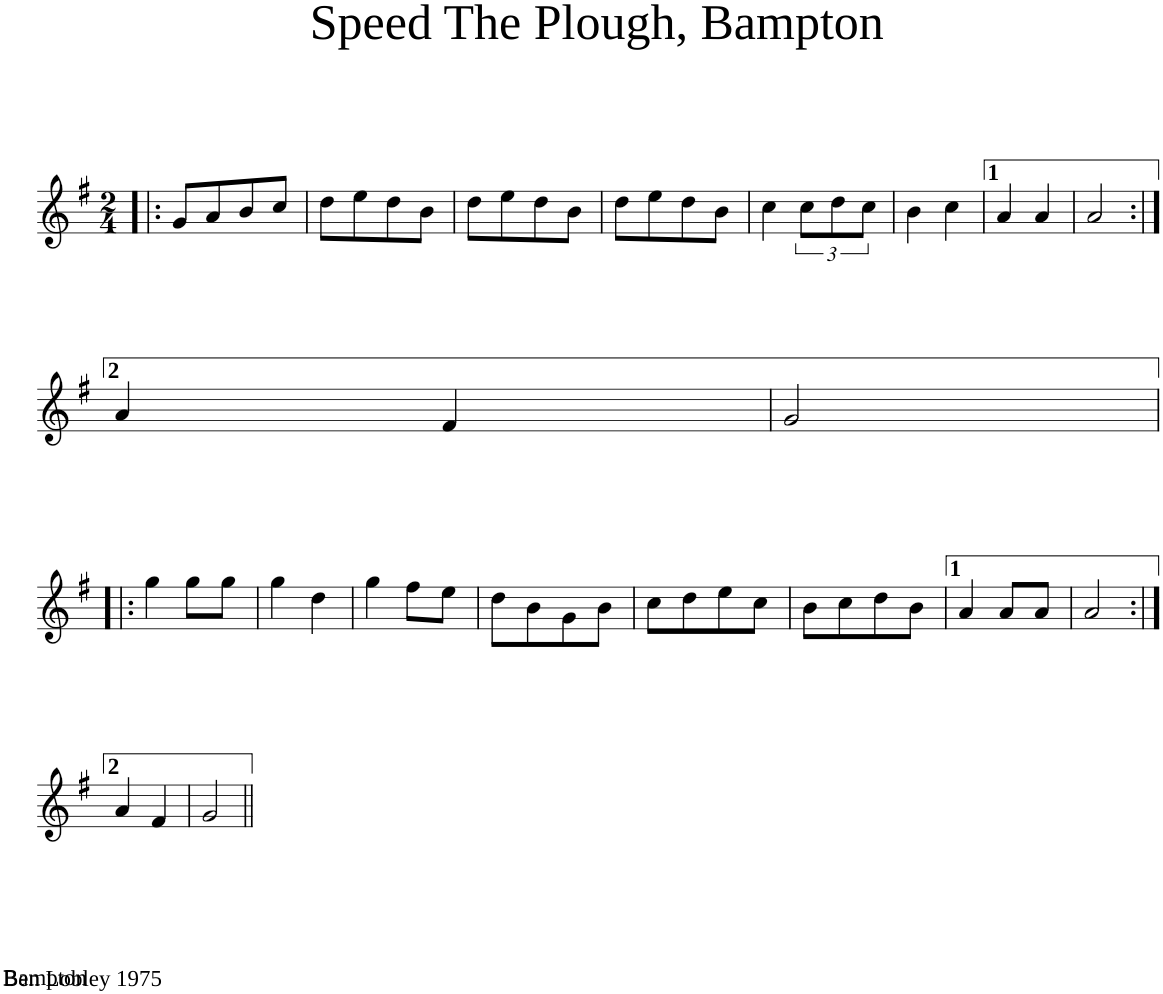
**kern
*part1
*staff1
*I"1
*clefG2
*k[f#]
*M2/4
=1!|:
8g/L
8a/
8b/
8cc/J
=2
8dd\L
8ee\
8dd\
8b\J
=3
8dd\L
8ee\
8dd\
8b\J
=4
8dd\L
8ee\
8dd\
8b\J
=5
4cc\
12cc\L
12dd\
12cc\J
=6
4b\
4cc\
=7
4a/
4a/
=8
2a/
!!LO:LB:g=z
=9:|!
4a/
4f#/
=10
2g/
!!LO:LB:g=z
=11!|:
4gg\
8gg\L
8gg\J
=12
4gg\
4dd\
=13
4gg\
8ff#\L
8ee\J
=14
8dd\L
8b\
8g\
8b\J
=15
8cc\L
8dd\
8ee\
8cc\J
=16
8b\L
8cc\
8dd\
8b\J
=17
4a/
8a/L
8a/J
=18
2a/
!!LO:LB:g=z
=19:|!
4a/
4f#/
=20
2g/
=||
*-
